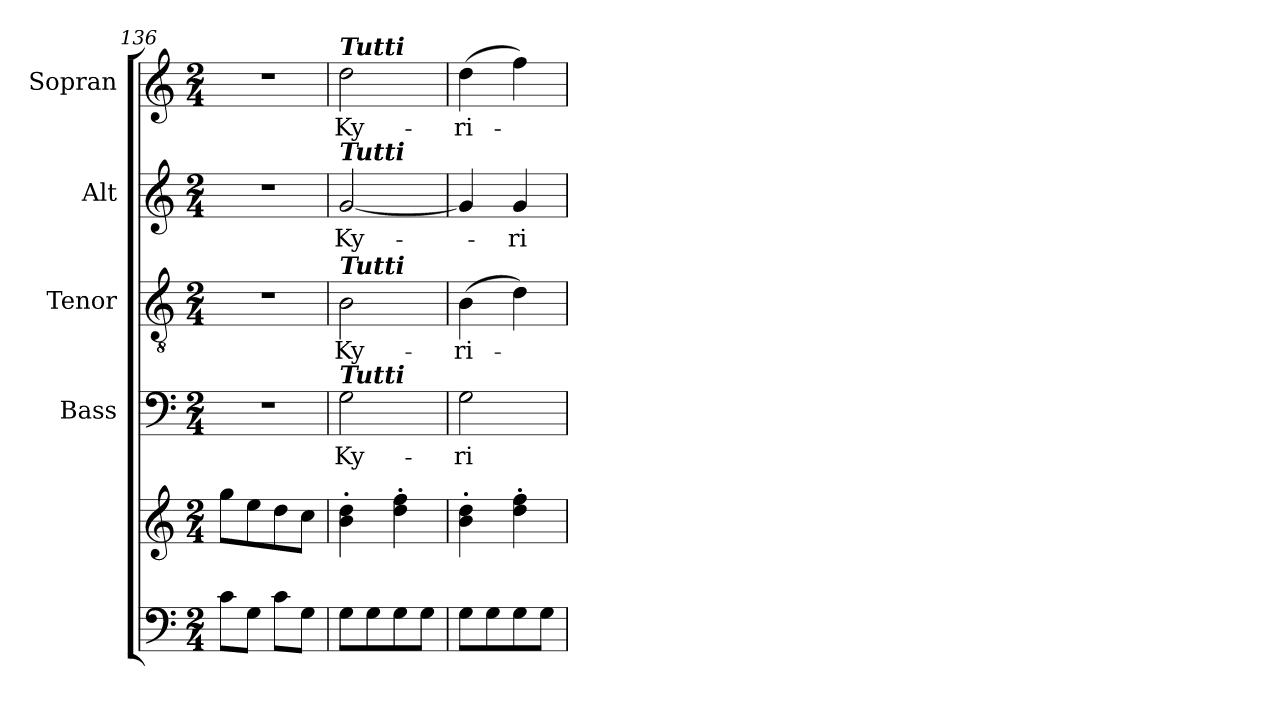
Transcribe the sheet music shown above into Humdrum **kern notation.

**kern	**kern	**kern	**text	**kern	**text	**kern	**text	**kern	**text
*part5	*part5	*part4	*part4	*part3	*part3	*part2	*part2	*part1	*part1
*staff6	*staff5	*staff4	*staff4	*staff3	*staff3	*staff2	*staff2	*staff1	*staff1
*	*	*I"Bass	*	*I"Tenor	*	*I"Alt	*	*I"Sopran	*
*	*	*I'B.	*	*I'T.	*	*I'A.	*	*I'S.	*
*clefF4	*clefG2	*clefF4	*	*clefGv2	*	*clefG2	*	*clefG2	*
*k[]	*k[]	*k[]	*	*k[]	*	*k[]	*	*k[]	*
*C:	*C:	*C:	*	*C:	*	*C:	*	*C:	*
*M2/4	*M2/4	*M2/4	*	*M2/4	*	*M2/4	*	*M2/4	*
=136	=136	=136	=136	=136	=136	=136	=136	=136	=136
8c\L	8gg\L	2r	.	2r	.	2r	.	2r	.
8G\J	8ee\	.	.	.	.	.	.	.	.
8c\L	8dd\	.	.	.	.	.	.	.	.
8G\J	8cc\J	.	.	.	.	.	.	.	.
=137	=137	=137	=137	=137	=137	=137	=137	=137	=137
!	!	!	!	!	!	!	!	!LO:TX:a:Bi:t=Tutti	!
!	!	!	!	!	!	!LO:TX:a:Bi:t=Tutti	!	!	!
!	!	!	!	!LO:TX:a:Bi:t=Tutti	!	!	!	!	!
!	!	!LO:TX:a:Bi:t=Tutti	!	!	!	!	!	!	!
!	!	!	!LO:LY:b	!	!LO:LY:b	!	!LO:LY:b	!	!LO:LY:b
8G\L	4b\'> 4dd\'>	2G\	Ky-	2B\	Ky-	[2g/	Ky-	2dd\	Ky-
8G\	.	.	.	.	.	.	.	.	.
8G\	4dd\'> 4ff\'>	.	.	.	.	.	.	.	.
8G\J	.	.	.	.	.	.	.	.	.
=138	=138	=138	=138	=138	=138	=138	=138	=138	=138
!	!	!	!LO:LY:b	!	!LO:LY:b	!	!	!	!LO:LY:b
8G\L	4b\'> 4dd\'>	2G\	-ri-	(>4B\	-ri-	4g/]	.	(>4dd\	-ri-
8G\	.	.	.	.	.	.	.	.	.
!	!	!	!	!	!	!	!LO:LY:b	!	!
8G\	4dd\'> 4ff\'>	.	.	4d\)	.	4g/	-ri-	4ff\)	.
8G\J	.	.	.	.	.	.	.	.	.
=	=	=	=	=	=	=	=	=	=
*-	*-	*-	*-	*-	*-	*-	*-	*-	*-
